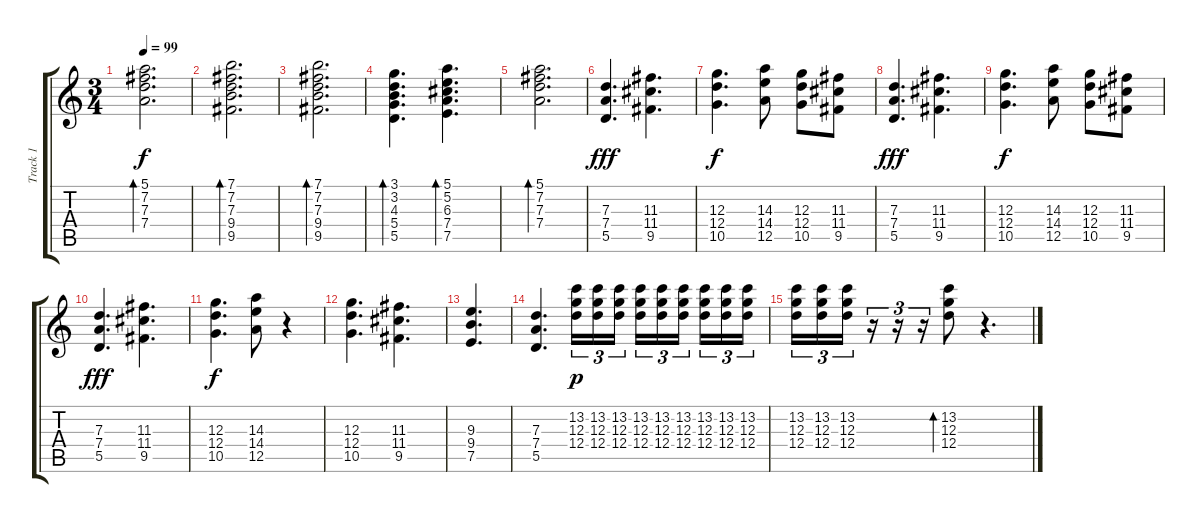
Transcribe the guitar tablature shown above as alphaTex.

\track ("Track 1" "Track 1") {instrument acousticguitarsteel}
\staff {score tabs}
\tuning (E4 B3 G3 D3 A2 E2) {hide}
\ts (3 4)
\tempo 99
\clef g2
\ks c
(5.1 7.2 7.3 7.4).2{d bd 240 dy f} |
(7.1 7.2 7.3 9.4 9.5).2{d bd 240} |
(7.1 7.2 7.3 9.4 9.5).2{d bd 240} |
(3.1 3.2 4.3 5.4 5.5).4{d bd 240} (5.1 5.2 6.3 7.4 7.5).4{d bd 240} |
(5.1 7.2 7.3 7.4).2{d bd 240} |
(7.3 7.4 5.5).4{d dy fff} (11.3 11.4 9.5).4{d} |
(12.3 12.4 10.5).4{d dy f} (14.3 14.4 12.5).8 (12.3 12.4 10.5).8 (11.3 11.4 9.5).8 |
(7.3 7.4 5.5).4{d dy fff} (11.3 11.4 9.5).4{d} |
(12.3 12.4 10.5).4{d dy f} (14.3 14.4 12.5).8 (12.3 12.4 10.5).8 (11.3 11.4 9.5).8 |
(7.3 7.4 5.5).4{d dy fff} (11.3 11.4 9.5).4{d} |
(12.3 12.4 10.5).4{d dy f} (14.3 14.4 12.5).8 r.4 |
(12.3 12.4 10.5).4{d} (11.3 11.4 9.5).4{d} |
(9.3 9.4 7.5).4{d} |
(7.3 7.4 5.5).4{d} (13.2 12.3 12.4).16{tu (3 2) dy p} (13.2 12.3 12.4).16{tu (3 2)} (13.2 12.3 12.4).16{tu (3 2)} (13.2 12.3 12.4).16{tu (3 2)} (13.2 12.3 12.4).16{tu (3 2)} (13.2 12.3 12.4).16{tu (3 2) beam splitsecondary} (13.2 12.3 12.4).16{tu (3 2)} (13.2 12.3 12.4).16{tu (3 2)} (13.2 12.3 12.4).16{tu (3 2)} |
(13.2 12.3 12.4).16{tu (3 2)} (13.2 12.3 12.4).16{tu (3 2)} (13.2 12.3 12.4).16{tu (3 2)} r.16{tu (3 2)} r.16{tu (3 2)} r.16{tu (3 2)} (13.2 12.3 12.4).8{bd 240} r.4{d}
